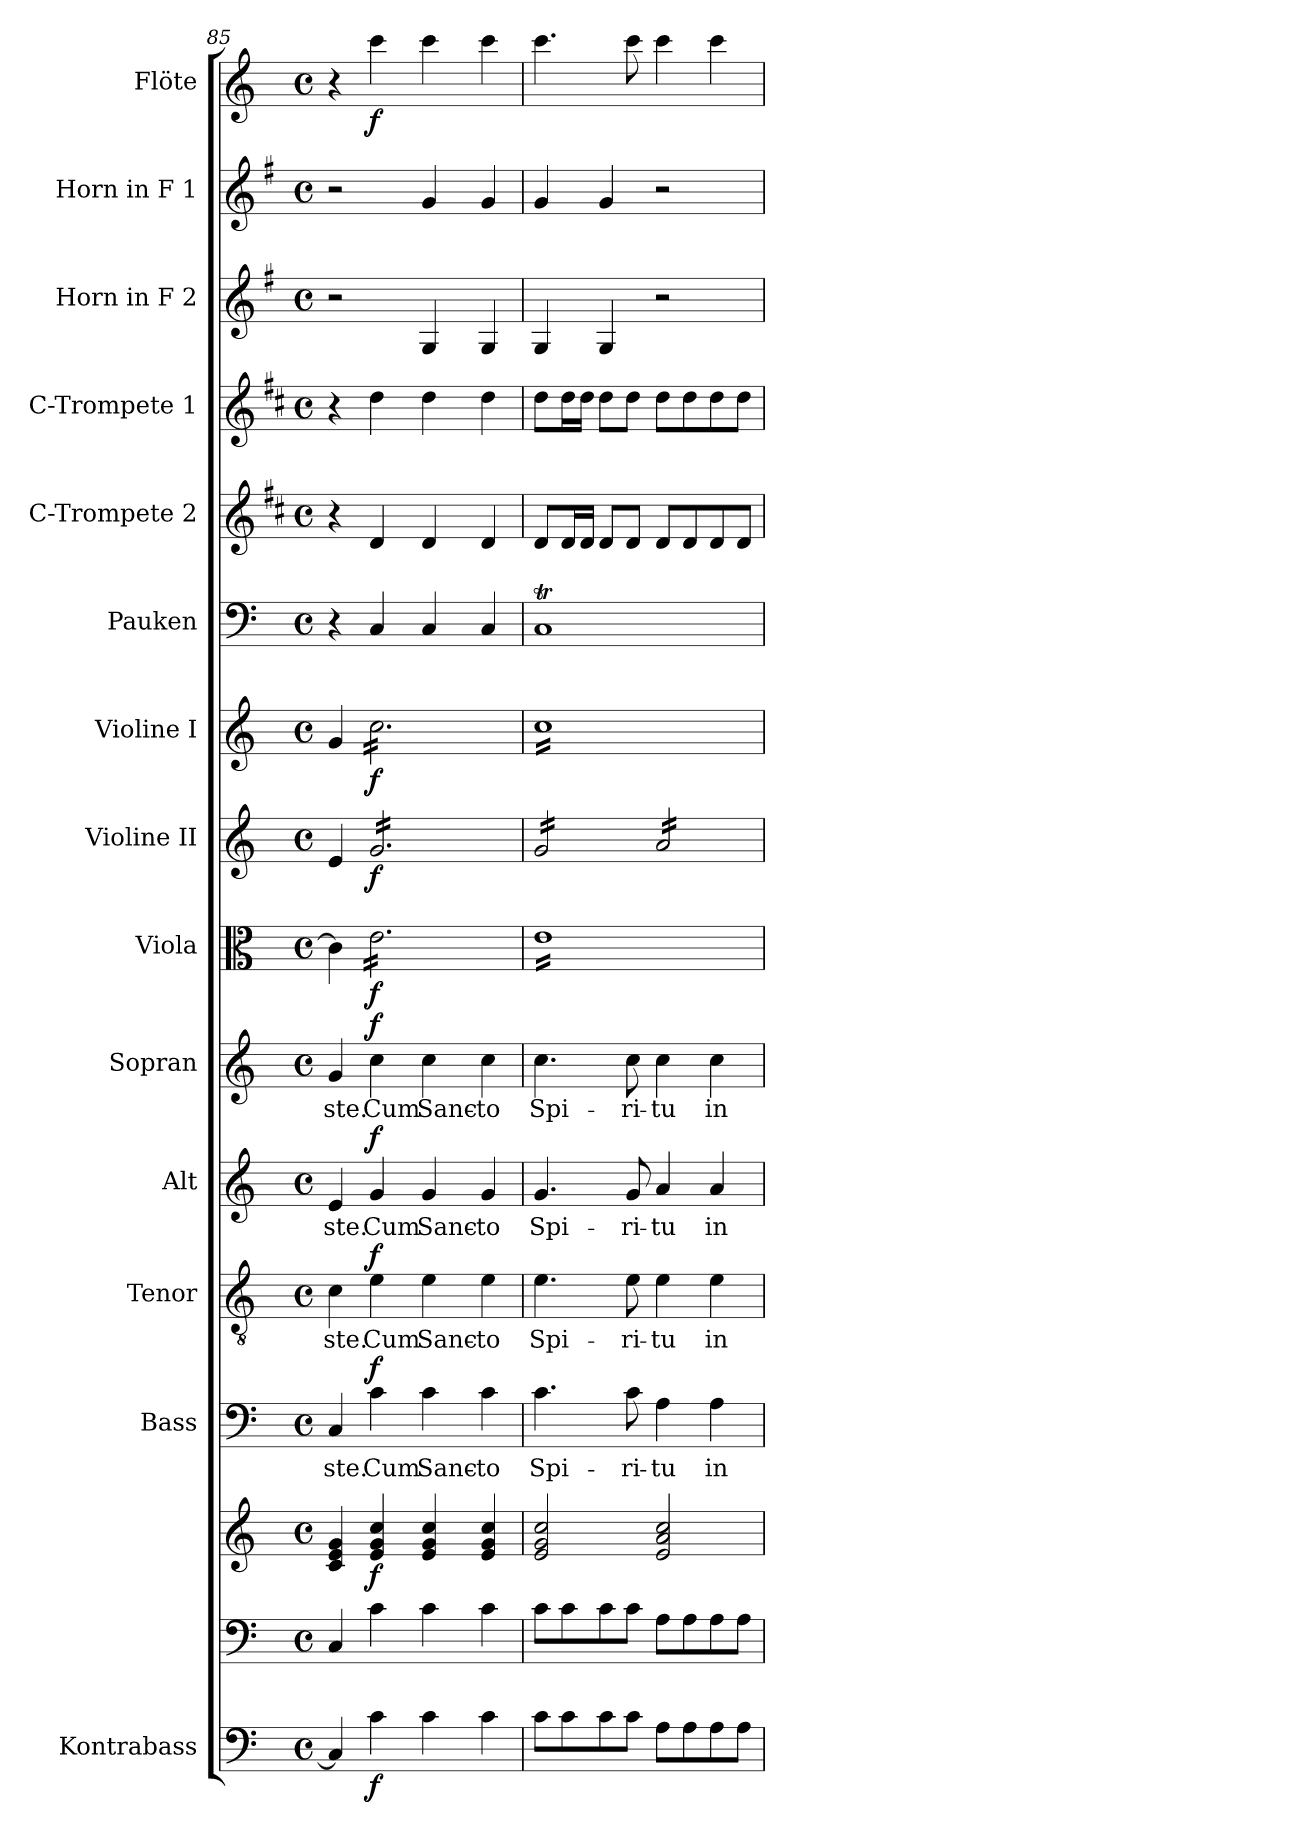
**kern	**dynam	**kern	**kern	**dynam	**kern	**text	**dynam	**kern	**text	**dynam	**kern	**text	**dynam	**kern	**text	**dynam	**kern	**dynam	**kern	**dynam	**kern	**dynam	**kern	**kern	**kern	**kern	**kern	**kern	**dynam
*part15	*part15	*part14	*part14	*part14	*part13	*part13	*part13	*part12	*part12	*part12	*part11	*part11	*part11	*part10	*part10	*part10	*part9	*part9	*part8	*part8	*part7	*part7	*part6	*part5	*part4	*part3	*part2	*part1	*part1
*staff16	*staff16	*staff15	*staff14	*staff14/15	*staff13	*staff13	*staff13	*staff12	*staff12	*staff12	*staff11	*staff11	*staff11	*staff10	*staff10	*staff10	*staff9	*staff9	*staff8	*staff8	*staff7	*staff7	*staff6	*staff5	*staff4	*staff3	*staff2	*staff1	*staff1
*I"Kontrabass	*	*	*	*	*I"Bass	*	*	*I"Tenor	*	*	*I"Alt	*	*	*I"Sopran	*	*	*I"Viola	*	*I"Violine II	*	*I"Violine I	*	*I"Pauken	*I"C-Trompete 2	*I"C-Trompete 1	*I"Horn in F 2	*I"Horn in F 1	*I"Flöte	*
*I'Kb.	*	*	*	*	*I'B.	*	*	*I'T.	*	*	*I'A.	*	*	*I'S.	*	*	*I'Vla.	*	*I'Vl. II	*	*I'Vl. I	*	*I'Pk.	*I'C Trp. 2	*I'C Trp. 1	*	*	*I'Fl.	*
*clefF4	*	*clefF4	*clefG2	*	*clefF4	*	*	*clefGv2	*	*	*clefG2	*	*	*clefG2	*	*	*clefC3	*	*clefG2	*	*clefG2	*	*clefF4	*clefG2	*clefG2	*clefG2	*clefG2	*clefG2	*
*ITrd7c12	*	*	*	*	*	*	*	*	*	*	*	*	*	*	*	*	*	*	*	*	*	*	*	*ITrd1c2	*ITrd1c2	*ITrd4c7	*ITrd4c7	*	*
*k[]	*	*k[]	*k[]	*	*k[]	*	*	*k[]	*	*	*k[]	*	*	*k[]	*	*	*k[]	*	*k[]	*	*k[]	*	*k[]	*k[]	*k[]	*k[]	*k[]	*k[]	*
*C:	*	*C:	*C:	*	*C:	*	*	*C:	*	*	*C:	*	*	*C:	*	*	*C:	*	*C:	*	*C:	*	*C:	*C:	*C:	*C:	*C:	*C:	*
*M4/4	*	*M4/4	*M4/4	*	*M4/4	*	*	*M4/4	*	*	*M4/4	*	*	*M4/4	*	*	*M4/4	*	*M4/4	*	*M4/4	*	*M4/4	*M4/4	*M4/4	*M4/4	*M4/4	*M4/4	*
*met(c)	*	*met(c)	*met(c)	*	*met(c)	*	*	*met(c)	*	*	*met(c)	*	*	*met(c)	*	*	*met(c)	*	*met(c)	*	*met(c)	*	*met(c)	*met(c)	*met(c)	*met(c)	*met(c)	*met(c)	*
=85	=85	=85	=85	=85	=85	=85	=85	=85	=85	=85	=85	=85	=85	=85	=85	=85	=85	=85	=85	=85	=85	=85	=85	=85	=85	=85	=85	=85	=85
!	!	!	!	!	!	!LO:LY:b	!	!	!LO:LY:b	!	!	!LO:LY:b	!	!	!LO:LY:b	!	!	!	!	!	!	!	!	!	!	!	!	!	!
4CC/]	.	4C/	4c/ 4e/ 4g/	.	4C/	-ste.	.	4c\	-ste.	.	4e/	-ste.	.	4g/	-ste.	.	4c\]	.	4e/	.	4g/	.	4r	4r	4r	2r	2r	4r	.
!	!LO:DY:b	!	!	!LO:DY:b	!	!LO:LY:b	!LO:DY:a	!	!LO:LY:b	!LO:DY:a	!	!LO:LY:b	!LO:DY:a	!	!LO:LY:b	!LO:DY:a	!	!LO:DY:b	!	!LO:DY:b	!	!LO:DY:b	!	!	!	!	!	!	!LO:DY:b
*	*	*	*	*	*	*	*	*	*	*	*	*	*	*	*	*	*tremolo	*	*	*	*	*	*	*	*	*	*	*	*
*	*	*	*	*	*	*	*	*	*	*	*	*	*	*	*	*	*	*	*tremolo	*	*	*	*	*	*	*	*	*	*
*	*	*	*	*	*	*	*	*	*	*	*	*	*	*	*	*	*	*	*	*	*tremolo	*	*	*	*	*	*	*	*
4C\	f	4c\	4e/ 4g/ 4cc/	f	4c\	Cum	f	4e\	Cum	f	4g/	Cum	f	4cc\	Cum	f	16e\LL	f	16g/LL	f	16cc\LL	f	4C/	4c/	4cc\	.	.	4ccc\	f
.	.	.	.	.	.	.	.	.	.	.	.	.	.	.	.	.	16e\	.	16g/	.	16cc\	.	.	.	.	.	.	.	.
.	.	.	.	.	.	.	.	.	.	.	.	.	.	.	.	.	16e\	.	16g/	.	16cc\	.	.	.	.	.	.	.	.
.	.	.	.	.	.	.	.	.	.	.	.	.	.	.	.	.	16e\	.	16g/	.	16cc\	.	.	.	.	.	.	.	.
!	!	!	!	!	!	!LO:LY:b	!	!	!LO:LY:b	!	!	!LO:LY:b	!	!	!LO:LY:b	!	!	!	!	!	!	!	!	!	!	!	!	!	!
4C\	.	4c\	4e/ 4g/ 4cc/	.	4c\	Sanc-	.	4e\	Sanc-	.	4g/	Sanc-	.	4cc\	Sanc-	.	16e\	.	16g/	.	16cc\	.	4C/	4c/	4cc\	4C/	4c/	4ccc\	.
.	.	.	.	.	.	.	.	.	.	.	.	.	.	.	.	.	16e\	.	16g/	.	16cc\	.	.	.	.	.	.	.	.
.	.	.	.	.	.	.	.	.	.	.	.	.	.	.	.	.	16e\	.	16g/	.	16cc\	.	.	.	.	.	.	.	.
.	.	.	.	.	.	.	.	.	.	.	.	.	.	.	.	.	16e\	.	16g/	.	16cc\	.	.	.	.	.	.	.	.
!	!	!	!	!	!	!LO:LY:b	!	!	!LO:LY:b	!	!	!LO:LY:b	!	!	!LO:LY:b	!	!	!	!	!	!	!	!	!	!	!	!	!	!
4C\	.	4c\	4e/ 4g/ 4cc/	.	4c\	-to	.	4e\	-to	.	4g/	-to	.	4cc\	-to	.	16e\	.	16g/	.	16cc\	.	4C/	4c/	4cc\	4C/	4c/	4ccc\	.
.	.	.	.	.	.	.	.	.	.	.	.	.	.	.	.	.	16e\	.	16g/	.	16cc\	.	.	.	.	.	.	.	.
.	.	.	.	.	.	.	.	.	.	.	.	.	.	.	.	.	16e\	.	16g/	.	16cc\	.	.	.	.	.	.	.	.
.	.	.	.	.	.	.	.	.	.	.	.	.	.	.	.	.	16e\JJ	.	16g/JJ	.	16cc\JJ	.	.	.	.	.	.	.	.
=86	=86	=86	=86	=86	=86	=86	=86	=86	=86	=86	=86	=86	=86	=86	=86	=86	=86	=86	=86	=86	=86	=86	=86	=86	=86	=86	=86	=86	=86
!	!	!	!	!	!	!LO:LY:b	!	!	!LO:LY:b	!	!	!LO:LY:b	!	!	!LO:LY:b	!	!	!	!	!	!	!	!	!	!	!	!	!	!
8C\L	.	8c\L	2e/ 2g/ 2cc/	.	4.c\	Spi-	.	4.e\	Spi-	.	4.g/	Spi-	.	4.cc\	Spi-	.	16eLL	.	16g/LL	.	16ccLL	.	1CT	8c/L	8cc\L	4C/	4c/	4.ccc\	.
.	.	.	.	.	.	.	.	.	.	.	.	.	.	.	.	.	16e	.	16g/	.	16cc	.	.	.	.	.	.	.	.
8C\	.	8c\	.	.	.	.	.	.	.	.	.	.	.	.	.	.	16e	.	16g/	.	16cc	.	.	16c/L	16cc\L	.	.	.	.
.	.	.	.	.	.	.	.	.	.	.	.	.	.	.	.	.	16e	.	16g/	.	16cc	.	.	16c/JJ	16cc\JJ	.	.	.	.
8C\	.	8c\	.	.	.	.	.	.	.	.	.	.	.	.	.	.	16e	.	16g/	.	16cc	.	.	8c/L	8cc\L	4C/	4c/	.	.
.	.	.	.	.	.	.	.	.	.	.	.	.	.	.	.	.	16e	.	16g/	.	16cc	.	.	.	.	.	.	.	.
!	!	!	!	!	!	!LO:LY:b	!	!	!LO:LY:b	!	!	!LO:LY:b	!	!	!LO:LY:b	!	!	!	!	!	!	!	!	!	!	!	!	!	!
8C\J	.	8c\J	.	.	8c\	-ri-	.	8e\	-ri-	.	8g/	-ri-	.	8cc\	-ri-	.	16e	.	16g/	.	16cc	.	.	8c/J	8cc\J	.	.	8ccc\	.
.	.	.	.	.	.	.	.	.	.	.	.	.	.	.	.	.	16e	.	16g/JJ	.	16cc	.	.	.	.	.	.	.	.
!	!	!	!	!	!	!LO:LY:b	!	!	!LO:LY:b	!	!	!LO:LY:b	!	!	!LO:LY:b	!	!	!	!	!	!	!	!	!	!	!	!	!	!
8AA\L	.	8A\L	2e/ 2a/ 2cc/	.	4A\	-tu	.	4e\	-tu	.	4a/	-tu	.	4cc\	-tu	.	16e	.	16a/LL	.	16cc	.	.	8c/L	8cc\L	2r	2r	4ccc\	.
.	.	.	.	.	.	.	.	.	.	.	.	.	.	.	.	.	16e	.	16a/	.	16cc	.	.	.	.	.	.	.	.
8AA\	.	8A\	.	.	.	.	.	.	.	.	.	.	.	.	.	.	16e	.	16a/	.	16cc	.	.	8c/	8cc\	.	.	.	.
.	.	.	.	.	.	.	.	.	.	.	.	.	.	.	.	.	16e	.	16a/	.	16cc	.	.	.	.	.	.	.	.
!	!	!	!	!	!	!LO:LY:b	!	!	!LO:LY:b	!	!	!LO:LY:b	!	!	!LO:LY:b	!	!	!	!	!	!	!	!	!	!	!	!	!	!
8AA\	.	8A\	.	.	4A\	in	.	4e\	in	.	4a/	in	.	4cc\	in	.	16e	.	16a/	.	16cc	.	.	8c/	8cc\	.	.	4ccc\	.
.	.	.	.	.	.	.	.	.	.	.	.	.	.	.	.	.	16e	.	16a/	.	16cc	.	.	.	.	.	.	.	.
8AA\J	.	8A\J	.	.	.	.	.	.	.	.	.	.	.	.	.	.	16e	.	16a/	.	16cc	.	.	8c/J	8cc\J	.	.	.	.
.	.	.	.	.	.	.	.	.	.	.	.	.	.	.	.	.	16eJJ	.	16a/JJ	.	16ccJJ	.	.	.	.	.	.	.	.
*	*	*	*	*	*	*	*	*	*	*	*	*	*	*	*	*	*	*	*	*	*Xtremolo	*	*	*	*	*	*	*	*
*	*	*	*	*	*	*	*	*	*	*	*	*	*	*	*	*	*	*	*Xtremolo	*	*	*	*	*	*	*	*	*	*
*	*	*	*	*	*	*	*	*	*	*	*	*	*	*	*	*	*Xtremolo	*	*	*	*	*	*	*	*	*	*	*	*
=	=	=	=	=	=	=	=	=	=	=	=	=	=	=	=	=	=	=	=	=	=	=	=	=	=	=	=	=	=
*-	*-	*-	*-	*-	*-	*-	*-	*-	*-	*-	*-	*-	*-	*-	*-	*-	*-	*-	*-	*-	*-	*-	*-	*-	*-	*-	*-	*-	*-
